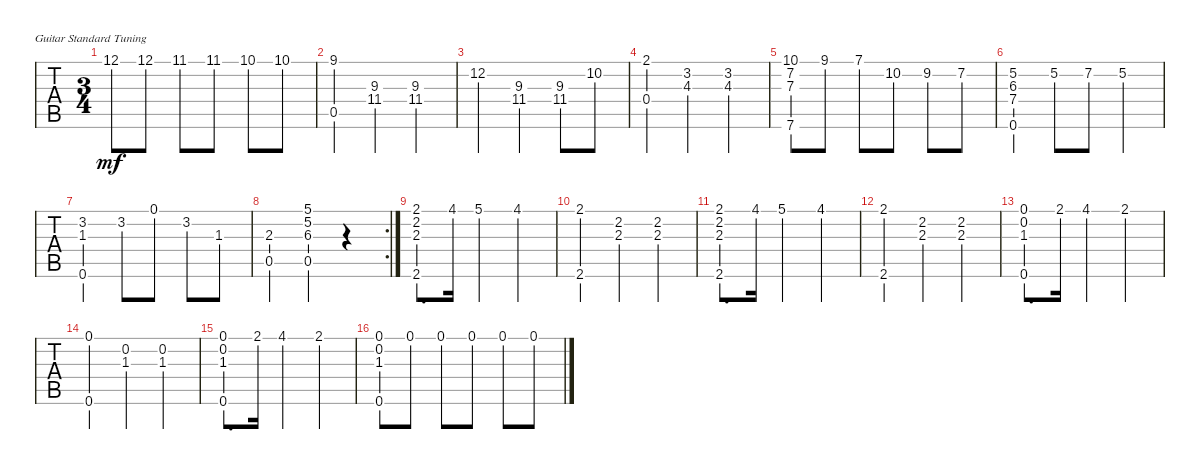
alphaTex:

\defaultSystemsLayout 4
\bracketExtendMode groupsimilarinstruments
\singleTrackTrackNamePolicy hidden
\multiTrackTrackNamePolicy hidden
\firstSystemTrackNameOrientation horizontal
\otherSystemsTrackNameOrientation horizontal
\track ("Nylon Guitar" "N-Gt") {instrument acousticguitarnylon}
\staff {tabs}
\tuning (E4 B3 G3 D3 A2 E2)
\ts (3 4)
\tempo (120 hide)
\clef g2
\ks a
12.1.8{dy mf} 12.1.8 11.1.8 11.1.8 10.1.8 10.1.8 |
(9.1 0.5).4 (9.3 11.4).4 (9.3 11.4).4 |
12.2.4 (9.3 11.4).4 (11.4 9.3).8 10.2.8 |
(2.1 0.4).4 (4.3 3.2).4 (4.3 3.2).4 |
(7.6 7.2 7.3 10.1).8 9.1.8 7.1.8 10.2.8 9.2.8 7.2.8 |
(5.2 6.3 7.4 0.6).4 5.2.8 7.2.8 5.2.4 |
(3.2 1.3 0.6).4 3.2.8 0.1.8 3.2.8 1.3.8 |
\rc 2
(2.3 0.5).4 (5.1 5.2 6.3{ac} 0.5).4 r.4 |
(2.6 2.1 2.2 2.3).8{d} 4.1.16 5.1.4 4.1.4 |
(2.1 2.6).4 (2.2 2.3).4 (2.2 2.3).4 |
(2.6 2.1 2.2 2.3).8{d} 4.1.16 5.1.4 4.1.4 |
(2.1 2.6).4 (2.2 2.3).4 (2.2 2.3).4 |
(0.1 0.2 1.3 0.6).8{d} 2.1.16 4.1.4 2.1.4 |
(0.1 0.6).4 (0.2 1.3).4 (0.2 1.3).4 |
(0.1 0.2 1.3 0.6).8{d} 2.1.16 4.1.4 2.1.4 |
(0.1 0.6 0.2 1.3).8 0.1.8 0.1.8 0.1.8 0.1.8 0.1.8
